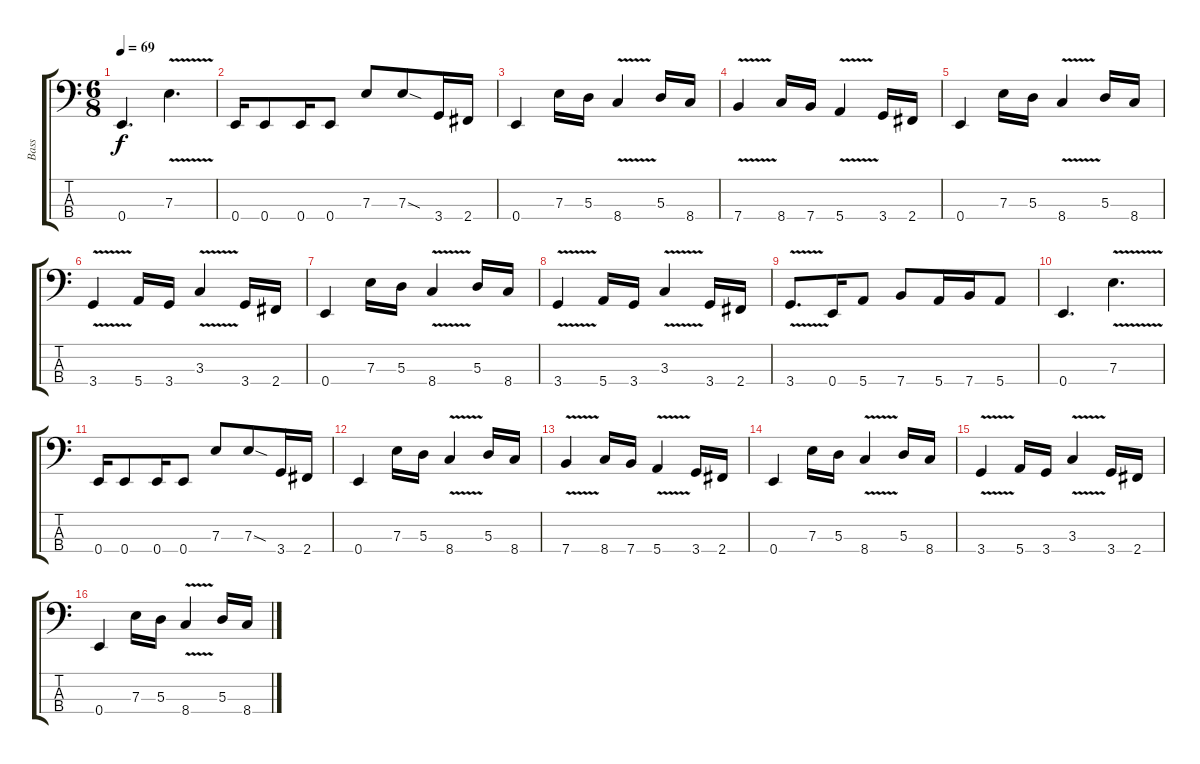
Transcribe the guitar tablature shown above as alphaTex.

\track ("Bass" "Bass") {instrument electricbassfinger}
\staff {score tabs}
\tuning (G2 D2 A1 E1) {hide}
\ts (6 8)
\tempo 69
\clef f4
\ks c
0.4.4{d dy f} 7.3{v}.4{d} |
0.4.16 0.4.8 0.4.16 0.4.8 7.3.8 7.3{sod}.8 3.4.16 2.4.16 |
0.4.4 7.3.16 5.3.16 8.4{v}.4 5.3.16 8.4.16 |
7.4{v}.4 8.4.16 7.4.16 5.4{v}.4 3.4.16 2.4.16 |
0.4.4 7.3.16 5.3.16 8.4{v}.4 5.3.16 8.4.16 |
3.4{v}.4 5.4.16 3.4.16 3.3{v}.4 3.4.16 2.4.16 |
0.4.4 7.3.16 5.3.16 8.4{v}.4 5.3.16 8.4.16 |
3.4{v}.4 5.4.16 3.4.16 3.3{v}.4 3.4.16 2.4.16 |
3.4{v}.8{d} 0.4.16 5.4.8 7.4.8 5.4.16 7.4.16 5.4.8 |
0.4.4{d} 7.3{v}.4{d} |
0.4.16 0.4.8 0.4.16 0.4.8 7.3.8 7.3{sod}.8 3.4.16 2.4.16 |
0.4.4 7.3.16 5.3.16 8.4{v}.4 5.3.16 8.4.16 |
7.4{v}.4 8.4.16 7.4.16 5.4{v}.4 3.4.16 2.4.16 |
0.4.4 7.3.16 5.3.16 8.4{v}.4 5.3.16 8.4.16 |
3.4{v}.4 5.4.16 3.4.16 3.3{v}.4 3.4.16 2.4.16 |
0.4.4 7.3.16 5.3.16 8.4{v}.4 5.3.16 8.4.16
